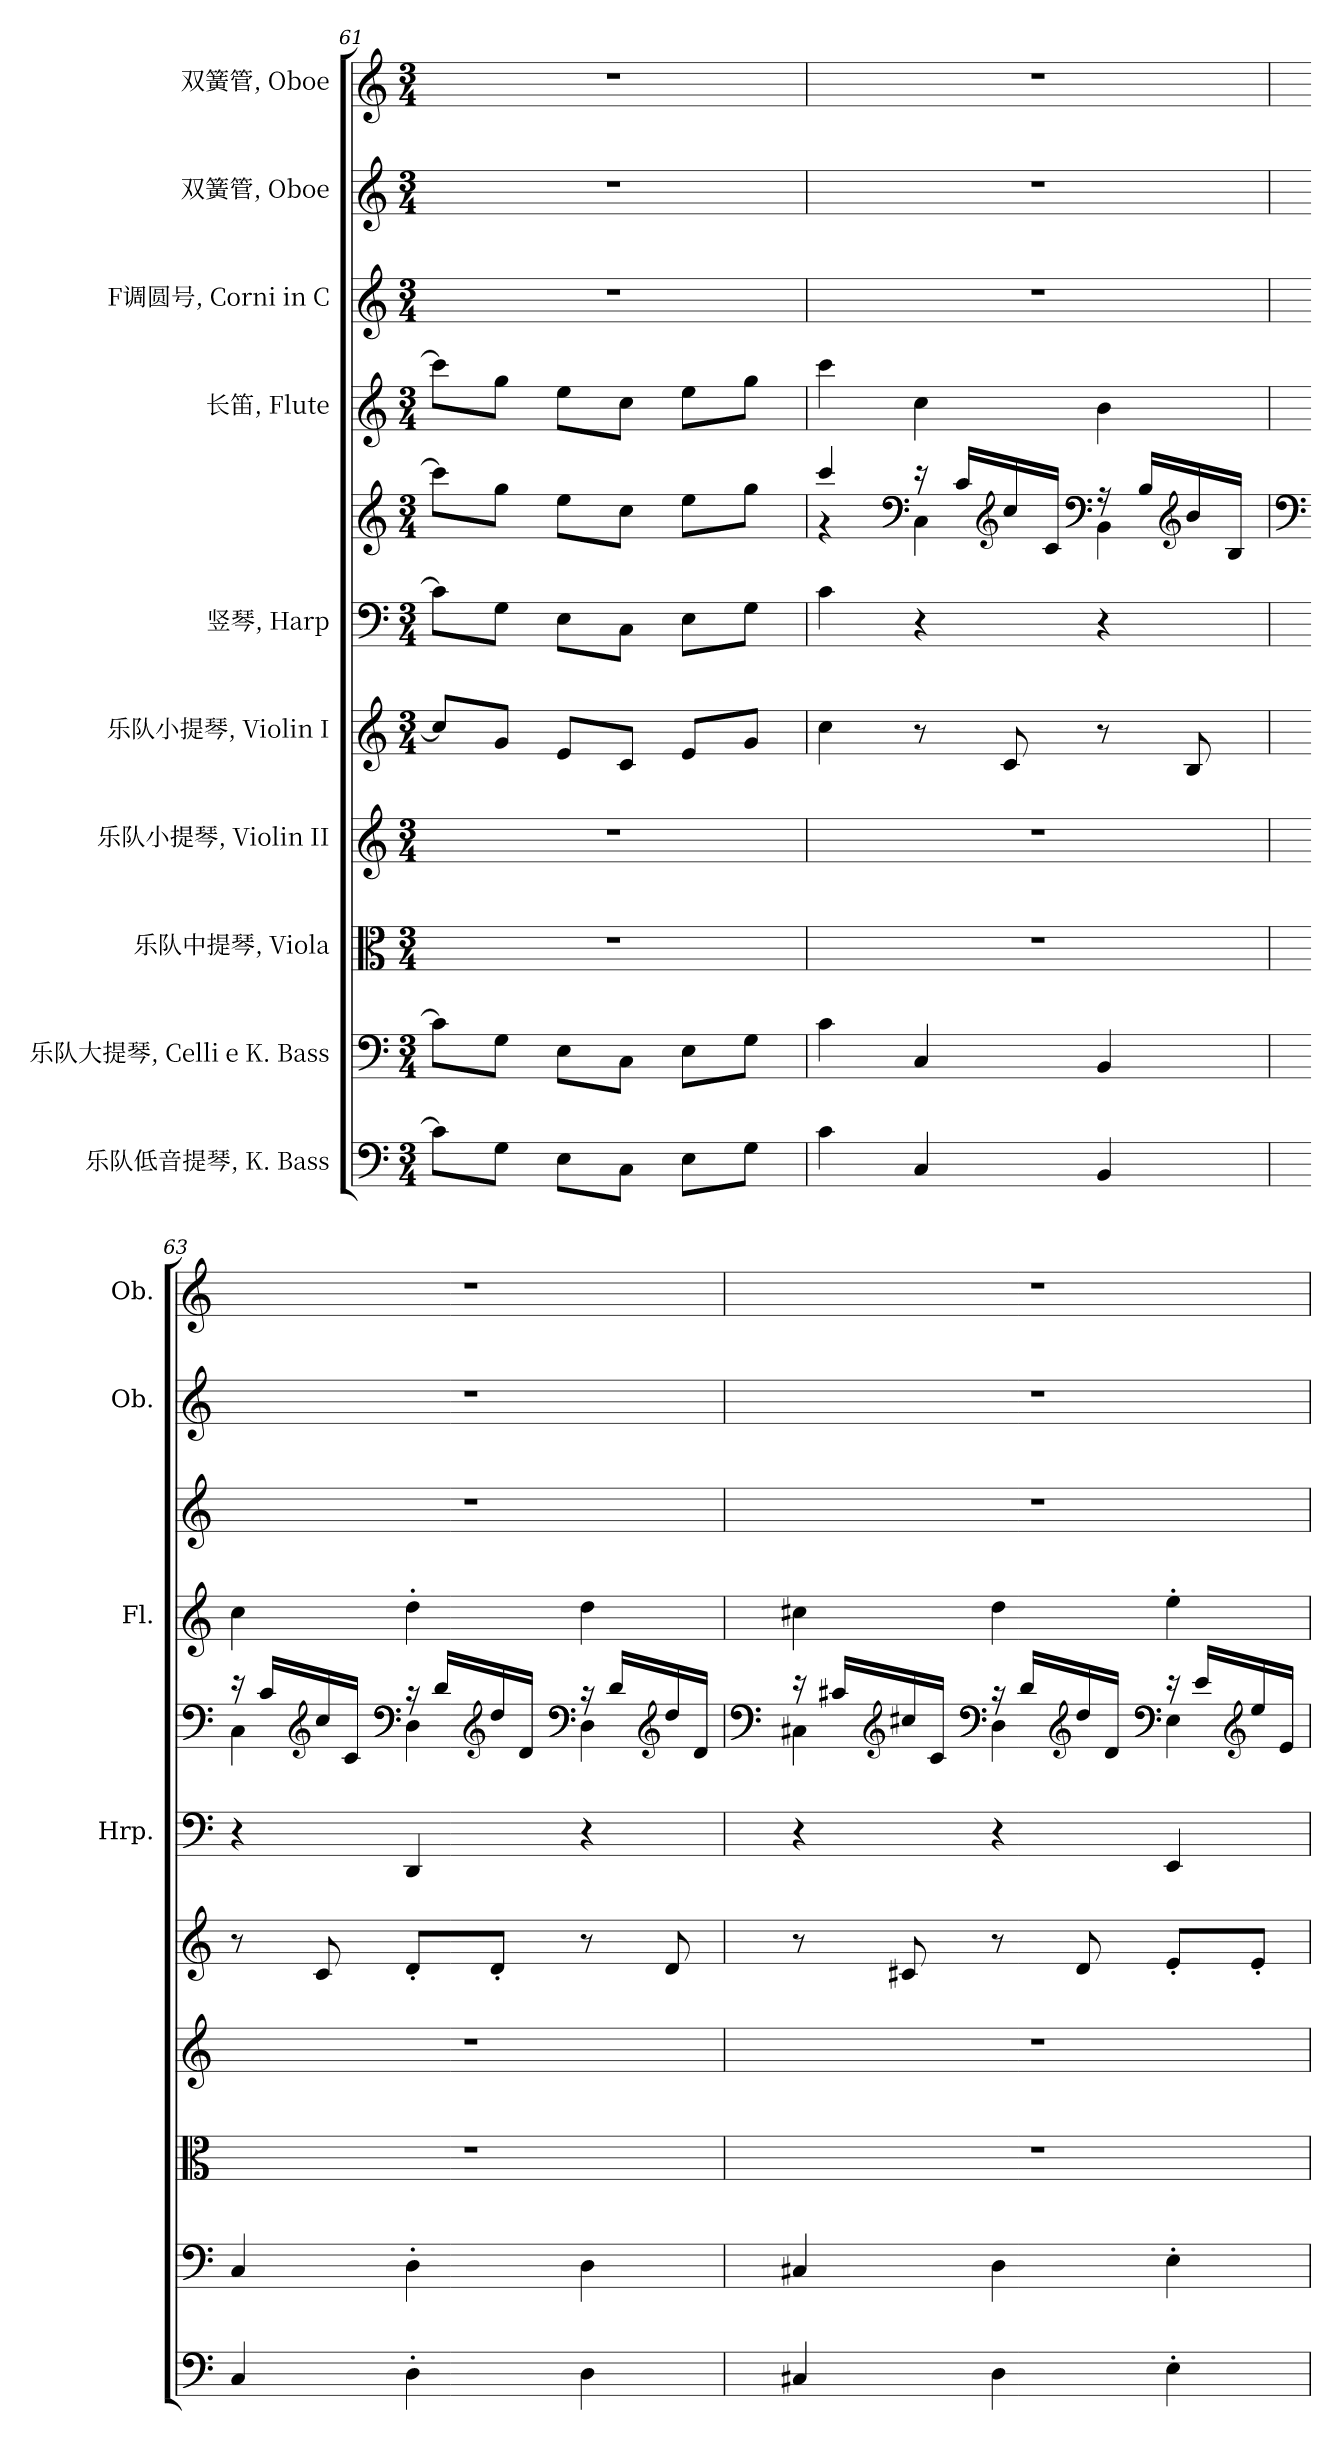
**kern	**kern	**kern	**kern	**kern	**kern	**kern	**kern	**kern	**kern	**kern
*part10	*part9	*part8	*part7	*part6	*part5	*part5	*part4	*part3	*part2	*part1
*staff11	*staff10	*staff9	*staff8	*staff7	*staff6	*staff5	*staff4	*staff3	*staff2	*staff1
*I"乐队低音提琴, K. Bass	*I"乐队大提琴, Celli e K. Bass	*I"乐队中提琴, Viola	*I"乐队小提琴, Violin II	*I"乐队小提琴, Violin I	*I"竖琴, Harp	*	*I"长笛, Flute	*I"F调圆号, Corni in C	*I"双簧管, Oboe	*I"双簧管, Oboe
*	*	*	*	*	*I'Hrp.	*	*I'Fl.	*	*I'Ob.	*I'Ob.
*clefF4	*clefF4	*clefC3	*clefG2	*clefG2	*clefF4	*clefG2	*clefG2	*clefG2	*clefG2	*clefG2
*ITrd7c12	*	*	*	*	*	*	*	*ITrd4c7	*	*
*k[]	*k[]	*k[]	*k[]	*k[]	*k[]	*k[]	*k[]	*k[b-]	*k[]	*k[]
*M3/4	*M3/4	*M3/4	*M3/4	*M3/4	*M3/4	*M3/4	*M3/4	*M3/4	*M3/4	*M3/4
=61	=61	=61	=61	=61	=61	=61	=61	=61	=61	=61
8C\L]	8c\L]	2.r	2.r	8cc/L]	8c\L]	8ccc\L]	8ccc\L]	2.r	2.r	2.r
8GG\J	8G\J	.	.	8g/J	8G\J	8gg\J	8gg\J	.	.	.
8EE\L	8E\L	.	.	8e/L	8E\L	8ee\L	8ee\L	.	.	.
8CC\J	8C\J	.	.	8c/J	8C\J	8cc\J	8cc\J	.	.	.
8EE\L	8E\L	.	.	8e/L	8E\L	8ee\L	8ee\L	.	.	.
8GG\J	8G\J	.	.	8g/J	8G\J	8gg\J	8gg\J	.	.	.
!!LO:PB:g=z
=62	=62	=62	=62	=62	=62	=62	=62	=62	=62	=62
*	*	*	*	*	*	*^	*	*	*	*
4C\	4c\	2.r	2.r	4cc\	4c\	4ccc/	4r	4ccc\	2.r	2.r	2.r
*	*	*	*	*	*	*clefF4	*	*	*	*	*
4CC/	4C/	.	.	8r	4r	16r	4C\	4cc\	.	.	.
.	.	.	.	.	.	16c/LL	.	.	.	.	.
*	*	*	*	*	*	*clefG2	*	*	*	*	*
.	.	.	.	8c/	.	16cc/	.	.	.	.	.
.	.	.	.	.	.	16c/JJ	.	.	.	.	.
*	*	*	*	*	*	*clefF4	*	*	*	*	*
4BBB/	4BB/	.	.	8r	4r	16r	4BB\	4b\	.	.	.
.	.	.	.	.	.	16B/LL	.	.	.	.	.
*	*	*	*	*	*	*clefG2	*	*	*	*	*
.	.	.	.	8B/	.	16b/	.	.	.	.	.
.	.	.	.	.	.	16B/JJ	.	.	.	.	.
=63	=63	=63	=63	=63	=63	=63	=63	=63	=63	=63	=63
*	*	*	*	*	*	*clefF4	*	*	*	*	*
4CC/	4C/	2.r	2.r	8r	4r	16r	4C\	4cc\	2.r	2.r	2.r
.	.	.	.	.	.	16c/LL	.	.	.	.	.
*	*	*	*	*	*	*clefG2	*	*	*	*	*
.	.	.	.	8c/	.	16cc/	.	.	.	.	.
.	.	.	.	.	.	16c/JJ	.	.	.	.	.
*	*	*	*	*	*	*clefF4	*	*	*	*	*
4DD'\	4D'\	.	.	8d'/L	4DD/	16r	4D\	4dd'\	.	.	.
.	.	.	.	.	.	16d/LL	.	.	.	.	.
*	*	*	*	*	*	*clefG2	*	*	*	*	*
.	.	.	.	8d'/J	.	16dd/	.	.	.	.	.
.	.	.	.	.	.	16d/JJ	.	.	.	.	.
*	*	*	*	*	*	*clefF4	*	*	*	*	*
4DD\	4D\	.	.	8r	4r	16r	4D\	4dd\	.	.	.
.	.	.	.	.	.	16d/LL	.	.	.	.	.
*	*	*	*	*	*	*clefG2	*	*	*	*	*
.	.	.	.	8d/	.	16dd/	.	.	.	.	.
.	.	.	.	.	.	16d/JJ	.	.	.	.	.
!!LO:PB:g=z
=64	=64	=64	=64	=64	=64	=64	=64	=64	=64	=64	=64
*	*	*	*	*	*	*clefF4	*	*	*	*	*
4CC#X/	4C#X/	2.r	2.r	8r	4r	16r	4C#X\	4cc#X\	2.r	2.r	2.r
.	.	.	.	.	.	16c#X/LL	.	.	.	.	.
*	*	*	*	*	*	*clefG2	*	*	*	*	*
.	.	.	.	8c#X/	.	16cc#X/	.	.	.	.	.
.	.	.	.	.	.	16c#/JJ	.	.	.	.	.
*	*	*	*	*	*	*clefF4	*	*	*	*	*
4DD\	4D\	.	.	8r	4r	16r	4D\	4dd\	.	.	.
.	.	.	.	.	.	16d/LL	.	.	.	.	.
*	*	*	*	*	*	*clefG2	*	*	*	*	*
.	.	.	.	8d/	.	16dd/	.	.	.	.	.
.	.	.	.	.	.	16d/JJ	.	.	.	.	.
*	*	*	*	*	*	*clefF4	*	*	*	*	*
4EE'\	4E'\	.	.	8e'/L	4EE/	16r	4E\	4ee'\	.	.	.
.	.	.	.	.	.	16e/LL	.	.	.	.	.
*	*	*	*	*	*	*clefG2	*	*	*	*	*
.	.	.	.	8e'/J	.	16ee/	.	.	.	.	.
.	.	.	.	.	.	16e/JJ	.	.	.	.	.
*	*	*	*	*	*	*v	*v	*	*	*	*
=	=	=	=	=	=	=	=	=	=	=
*-	*-	*-	*-	*-	*-	*-	*-	*-	*-	*-
